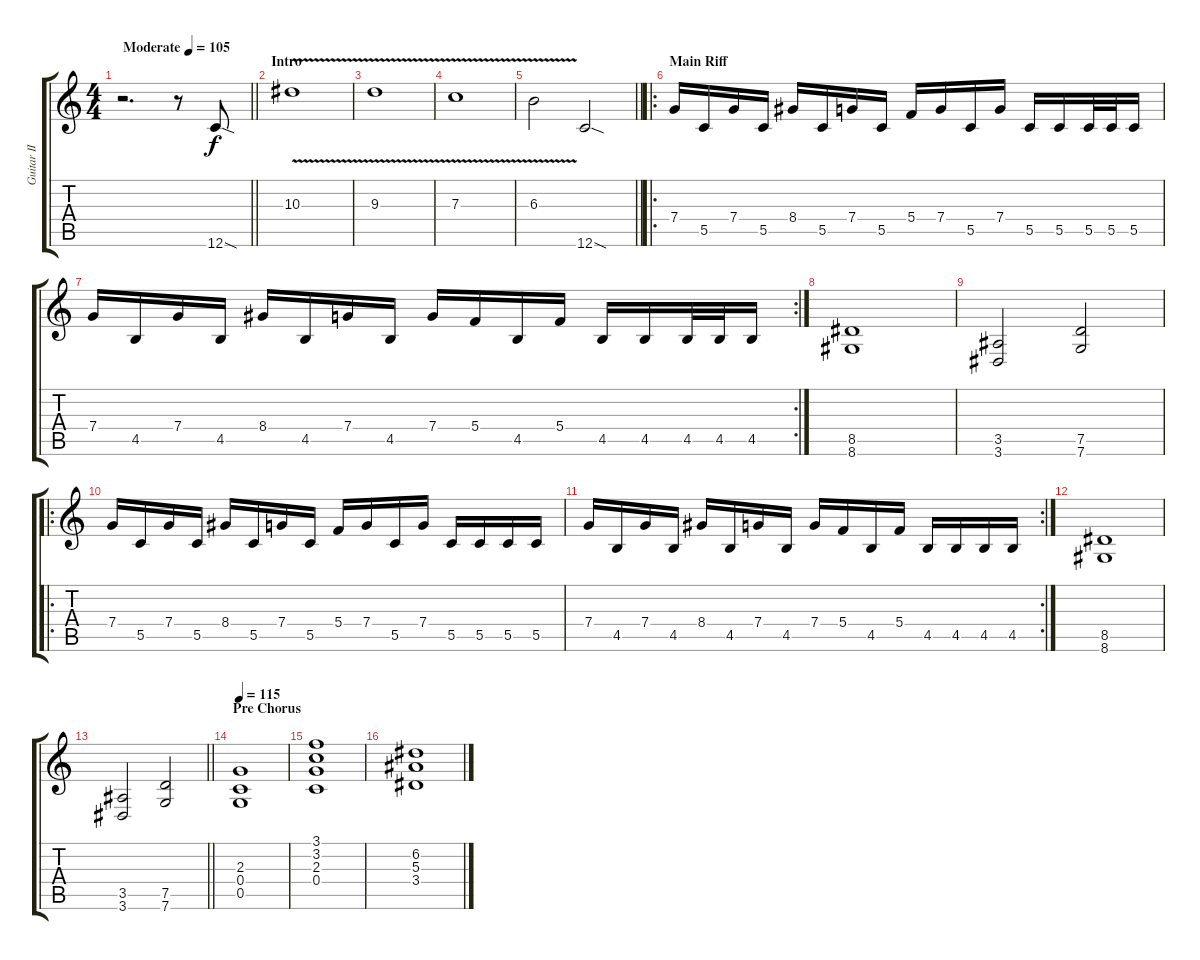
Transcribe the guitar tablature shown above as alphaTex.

\track ("Guitar II" "Guitar II") {mute instrument distortionguitar}
\staff {score tabs}
\tuning (D4 A3 F3 C3 G2 C2) {hide}
\ts (4 4)
\tempo (105 "Moderate")
\clef g2
\barLineRight lightlight
\ks c
r.2{d dy f instrument distortionguitar} r.8 12.6{sod}.8 |
\section ("" "Intro ")
10.3{v}.1 |
9.3{v}.1 |
7.3{v}.1 |
\barLineRight lightlight
6.3{v}.2 12.6{sod}.2 |
\ro
\section ("" "Main Riff")
7.4.16 5.5.16 7.4.16 5.5.16 8.4.16 5.5.16 7.4.16 5.5.16 5.4.16 7.4.16 5.5.16 7.4.16 5.5.16 5.5.16 5.5.32 5.5.32 5.5.16 |
\rc 2
7.4.16 4.5.16 7.4.16 4.5.16 8.4.16 4.5.16 7.4.16 4.5.16 7.4.16 5.4.16 4.5.16 5.4.16 4.5.16 4.5.16 4.5.32 4.5.32 4.5.16 |
(8.5 8.6).1 |
(3.5 3.6).2 (7.5 7.6).2 |
\ro
7.4.16 5.5.16 7.4.16 5.5.16 8.4.16 5.5.16 7.4.16 5.5.16 5.4.16 7.4.16 5.5.16 7.4.16 5.5.16 5.5.16 5.5.16 5.5.16 |
\rc 2
7.4.16 4.5.16 7.4.16 4.5.16 8.4.16 4.5.16 7.4.16 4.5.16 7.4.16 5.4.16 4.5.16 5.4.16 4.5.16 4.5.16 4.5.16 4.5.16 |
(8.5 8.6).1 |
\barLineRight lightlight
(3.5 3.6).2 (7.5 7.6).2 |
\section ("" "Pre Chorus")
\tempo 115
(2.3 0.4 0.5).1 |
(3.1 3.2 2.3 0.4).1 |
(6.2 5.3 3.4).1
